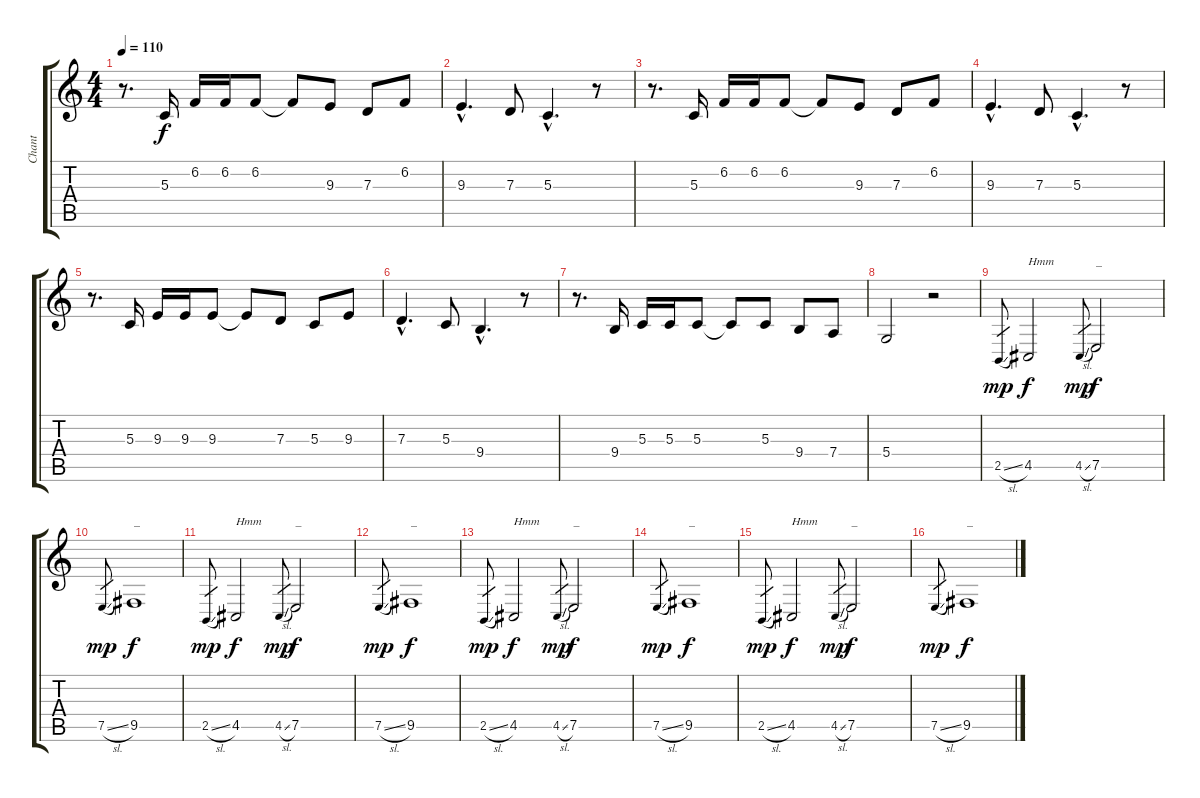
\track ("Chant" "Chant") {instrument tenorsax}
\staff {score tabs}
\tuning (E4 B3 G3 D3 A2 E2) {hide}
\ts (4 4)
\tempo 110
\clef g2
\ks c
r.8{d dy f} 5.3.16 6.2.16 6.2.16 6.2.8 6.2{t}.8 9.3.8 7.3.8 6.2.8 |
9.3{hac}.4{d} 7.3.8 5.3{hac}.4{d} r.8 |
r.8{d} 5.3.16 6.2.16 6.2.16 6.2.8 6.2{t}.8 9.3.8 7.3.8 6.2.8 |
9.3{hac}.4{d} 7.3.8 5.3{hac}.4{d} r.8 |
r.8{d} 5.3.16 9.3.16 9.3.16 9.3.8 9.3{t}.8 7.3.8 5.3.8 9.3.8 |
7.3{hac}.4{d} 5.3.8 9.4{hac}.4{d} r.8 |
r.8{d} 9.4.16 5.3.16 5.3.16 5.3.8 5.3{t}.8 5.3.8 9.4.8 7.4.8 |
5.4.2 r.2 |
2.5{sl}.8{gr dy mp} 4.5.2{txt "Hmm" dy f} 4.5{sl}.8{gr dy mp} 7.5.2{txt "_" dy f} |
7.5{sl}.8{gr dy mp} 9.5.1{txt "_" dy f} |
2.5{sl}.8{gr dy mp} 4.5.2{txt "Hmm" dy f} 4.5{sl}.8{gr dy mp} 7.5.2{txt "_" dy f} |
7.5{sl}.8{gr dy mp} 9.5.1{txt "_" dy f} |
2.5{sl}.8{gr dy mp} 4.5.2{txt "Hmm" dy f} 4.5{sl}.8{gr dy mp} 7.5.2{txt "_" dy f} |
7.5{sl}.8{gr dy mp} 9.5.1{txt "_" dy f} |
2.5{sl}.8{gr dy mp} 4.5.2{txt "Hmm" dy f} 4.5{sl}.8{gr dy mp} 7.5.2{txt "_" dy f} |
7.5{sl}.8{gr dy mp} 9.5.1{txt "_" dy f}
